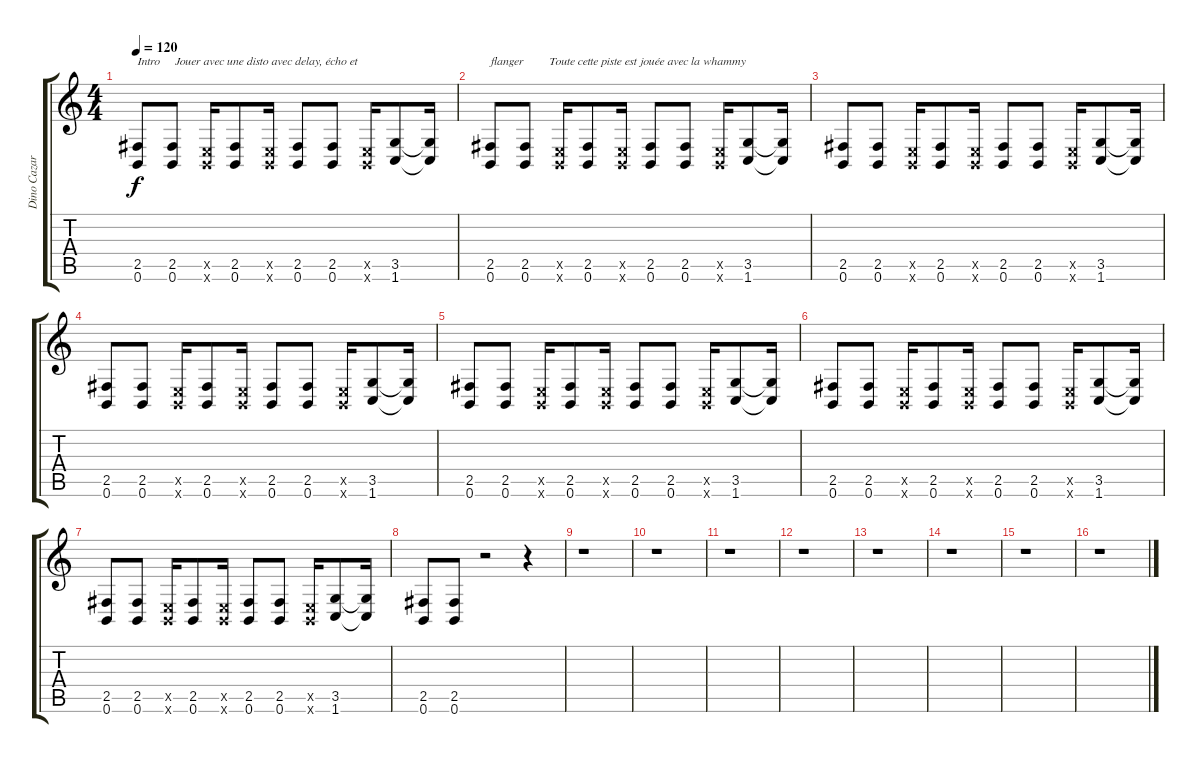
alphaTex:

\track ("Dino Cazares" "Dino Cazar") {instrument distortionguitar}
\staff {score tabs}
\tuning (B3 G3 D3 A2 E2 B1) {hide}
\ts (4 4)
\tempo 120
\clef g2
\ks c
(2.5 0.6).8{txt "Intro     Jouer avec une disto avec delay, écho et" dy f instrument distortionguitar} (2.5 0.6).8 (0.5{x} 0.6{x}).16 (2.5 0.6).8 (0.5{x} 0.6{x}).16 (2.5 0.6).8 (2.5 0.6).8 (0.5{x} 0.6{x}).16 (3.5 1.6).8 (3.5{t} 1.6{t}).16 |
(2.5 0.6).8{txt "flanger"} (2.5 0.6).8{txt "        Toute cette piste est jouée avec la whammy"} (0.5{x} 0.6{x}).16 (2.5 0.6).8 (0.5{x} 0.6{x}).16 (2.5 0.6).8 (2.5 0.6).8 (0.5{x} 0.6{x}).16 (3.5 1.6).8 (3.5{t} 1.6{t}).16 |
(2.5 0.6).8 (2.5 0.6).8 (0.5{x} 0.6{x}).16 (2.5 0.6).8 (0.5{x} 0.6{x}).16 (2.5 0.6).8 (2.5 0.6).8 (0.5{x} 0.6{x}).16 (3.5 1.6).8 (3.5{t} 1.6{t}).16 |
(2.5 0.6).8 (2.5 0.6).8 (0.5{x} 0.6{x}).16 (2.5 0.6).8 (0.5{x} 0.6{x}).16 (2.5 0.6).8 (2.5 0.6).8 (0.5{x} 0.6{x}).16 (3.5 1.6).8 (3.5{t} 1.6{t}).16 |
(2.5 0.6).8 (2.5 0.6).8 (0.5{x} 0.6{x}).16 (2.5 0.6).8 (0.5{x} 0.6{x}).16 (2.5 0.6).8 (2.5 0.6).8 (0.5{x} 0.6{x}).16 (3.5 1.6).8 (3.5{t} 1.6{t}).16 |
(2.5 0.6).8 (2.5 0.6).8 (0.5{x} 0.6{x}).16 (2.5 0.6).8 (0.5{x} 0.6{x}).16 (2.5 0.6).8 (2.5 0.6).8 (0.5{x} 0.6{x}).16 (3.5 1.6).8 (3.5{t} 1.6{t}).16 |
(2.5 0.6).8 (2.5 0.6).8 (0.5{x} 0.6{x}).16 (2.5 0.6).8 (0.5{x} 0.6{x}).16 (2.5 0.6).8 (2.5 0.6).8 (0.5{x} 0.6{x}).16 (3.5 1.6).8 (3.5{t} 1.6{t}).16 |
(2.5 0.6).8 (2.5 0.6).8 r.2 r.4 |
r.1 |
r.1 |
r.1 |
r.1 |
r.1 |
r.1 |
r.1 |
r.1
